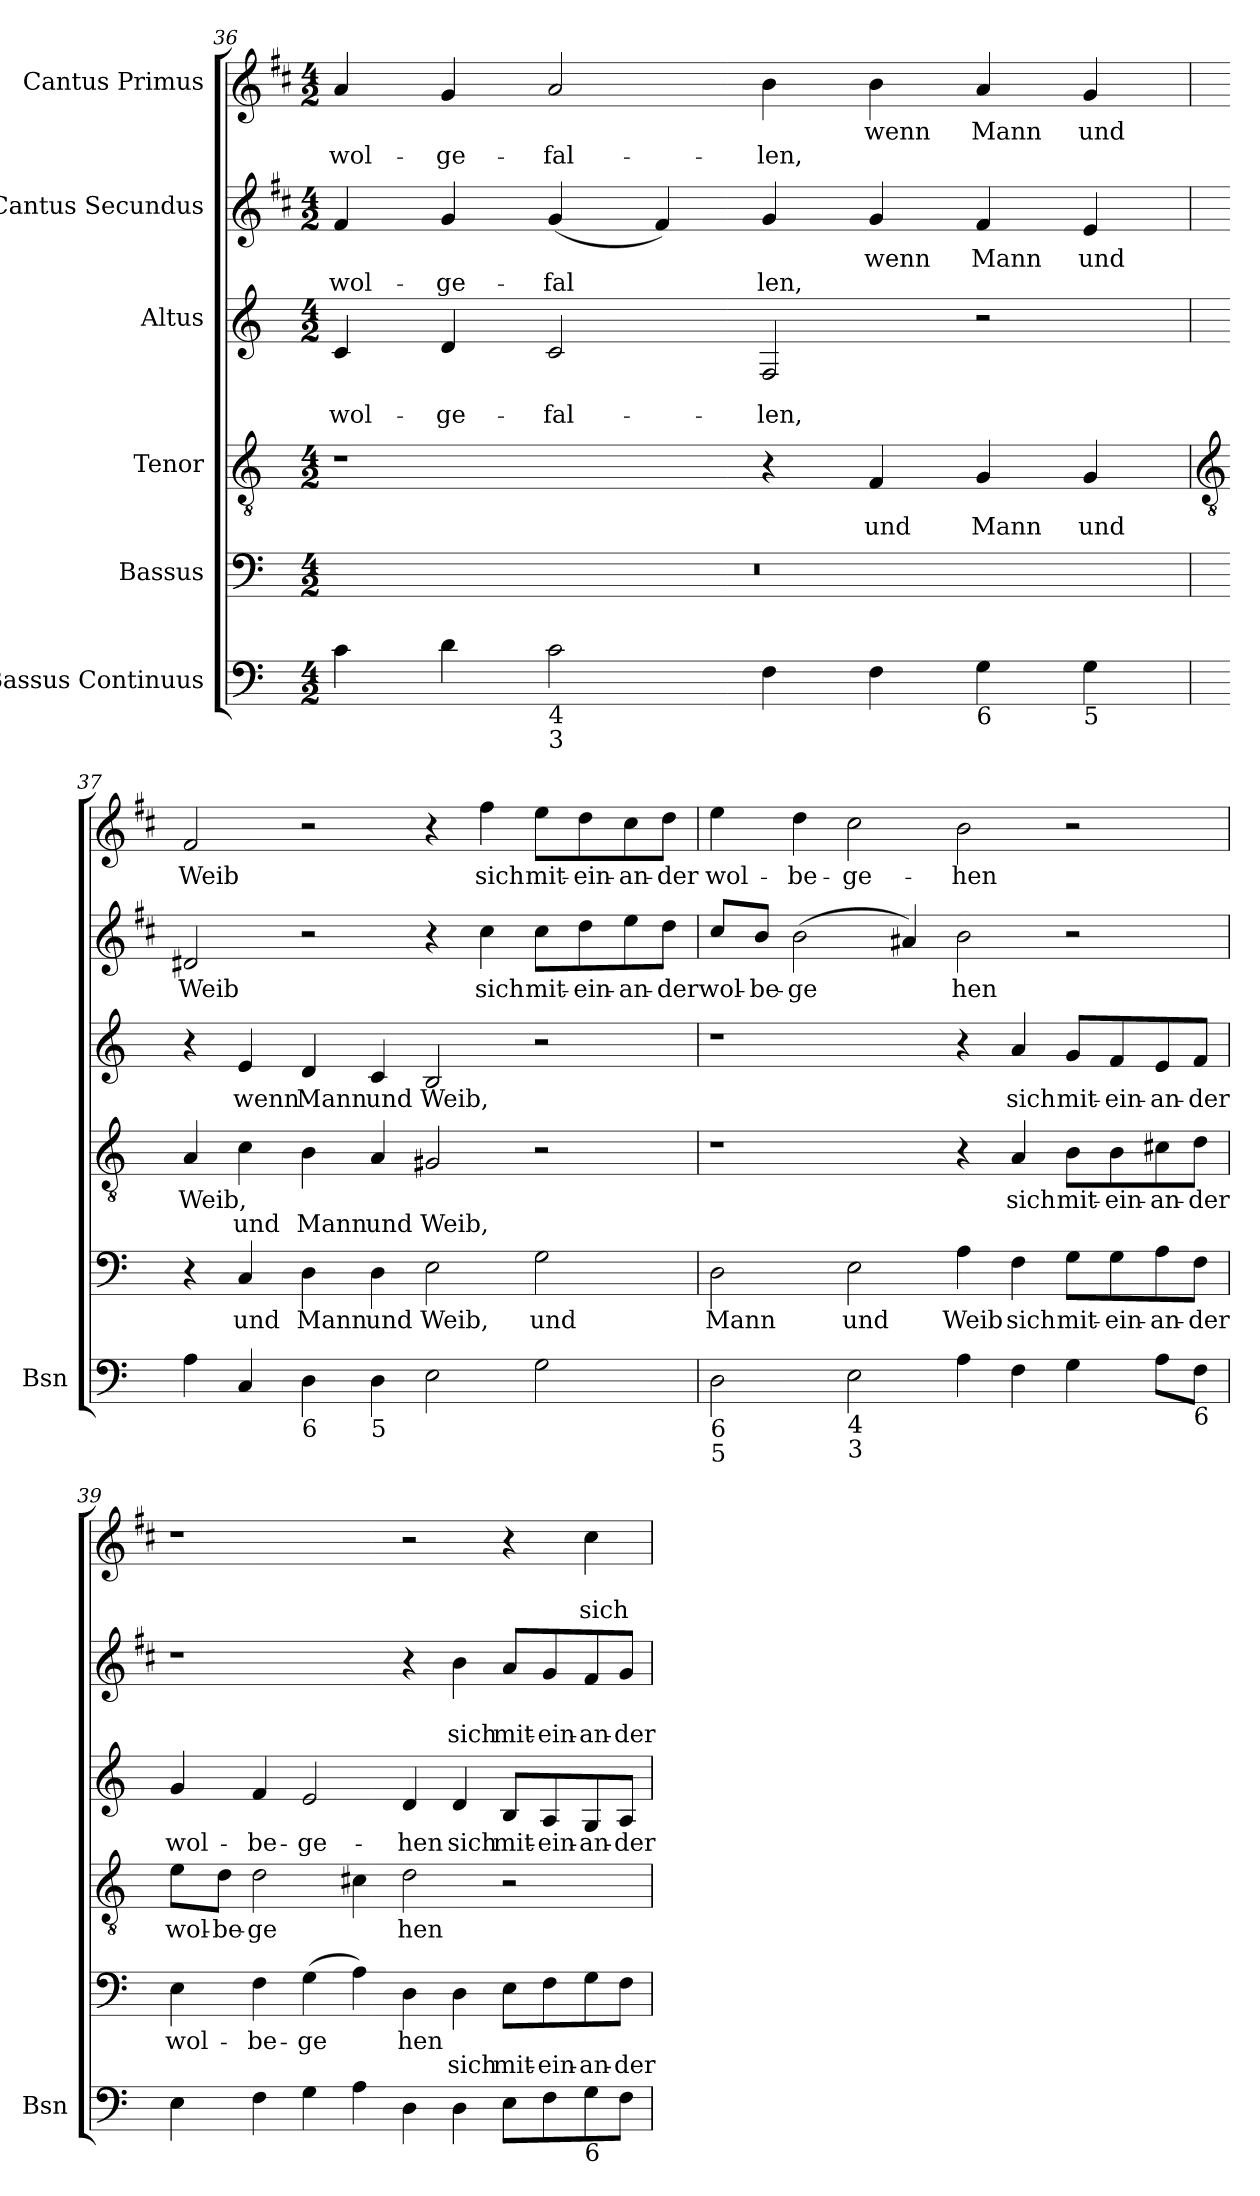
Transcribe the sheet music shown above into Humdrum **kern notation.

**kern	**kern	**text	**text	**kern	**text	**text	**kern	**text	**text	**kern	**text	**text	**kern	**text	**text
*part6	*part5	*part5	*part5	*part4	*part4	*part4	*part3	*part3	*part3	*part2	*part2	*part2	*part1	*part1	*part1
*staff6	*staff5	*staff5	*staff5	*staff4	*staff4	*staff4	*staff3	*staff3	*staff3	*staff2	*staff2	*staff2	*staff1	*staff1	*staff1
*I"Bassus Continuus	*I"Bassus	*	*	*I"Tenor	*	*	*I"Altus	*	*	*I"Cantus Secundus	*	*	*I"Cantus Primus	*	*
*I'Bsn	*	*	*	*	*	*	*	*	*	*	*	*	*	*	*
*clefF4	*clefF4	*	*	*clefGv2	*	*	*clefG2	*	*	*clefG2	*	*	*clefG2	*	*
*	*	*	*	*	*	*	*	*	*	*ITrd1c2	*	*	*ITrd1c2	*	*
*k[]	*k[]	*	*	*k[]	*	*	*k[]	*	*	*k[]	*	*	*k[]	*	*
*C:	*C:	*	*	*C:	*	*	*C:	*	*	*C:	*	*	*C:	*	*
*M4/2	*M4/2	*	*	*M4/2	*	*	*M4/2	*	*	*M4/2	*	*	*M4/2	*	*
=36	=36	=36	=36	=36	=36	=36	=36	=36	=36	=36	=36	=36	=36	=36	=36
!	!	!	!	!	!	!	!	!	!LO:LY:b	!	!	!LO:LY:b	!	!	!LO:LY:b
4c	0r	.	.	1r	.	.	4c	.	wol-	4e	.	wol-	4g	.	wol-
!	!	!	!	!	!	!	!	!	!LO:LY:b	!	!	!LO:LY:b	!	!	!LO:LY:b
4d	.	.	.	.	.	.	4d	.	-ge-	4f	.	-ge-	4f	.	-ge-
!LO:TX:b:t=4	!	!	!	!	!	!	!	!	!	!	!	!	!	!	!
!LO:TX:b:t=3	!	!	!	!	!	!	!	!	!	!	!	!	!	!	!
!	!	!	!	!	!	!	!	!	!LO:LY:b	!	!	!LO:LY:b	!	!	!LO:LY:b
2c	.	.	.	.	.	.	2c	.	-fal-	(<4f	.	-fal	2g	.	-fal-
!	!	!	!	!	!	!	!	!	!	!	!	!LO:LY:b	!	!	!
.	.	.	.	.	.	.	.	.	.	4e)	.	-	.	.	.
!	!	!	!	!	!	!	!	!	!LO:LY:b	!	!	!LO:LY:b	!	!	!LO:LY:b
4F	.	.	.	4r	.	.	2F	.	-len,	4f	.	len,	4a	.	-len,
!	!	!	!	!	!LO:LY:b	!	!	!	!	!	!LO:LY:b	!	!	!LO:LY:b	!
4F	.	.	.	4F	und	.	.	.	.	4f	wenn	.	4a	wenn	.
!LO:TX:b:t=6	!	!	!	!	!	!	!	!	!	!	!	!	!	!	!
!	!	!	!	!	!LO:LY:b	!	!	!	!	!	!LO:LY:b	!	!	!LO:LY:b	!
4G	.	.	.	4G	Mann	.	2r	.	.	4e	Mann	.	4g	Mann	.
!LO:TX:b:t=5	!	!	!	!	!	!	!	!	!	!	!	!	!	!	!
!	!	!	!	!	!LO:LY:b	!	!	!	!	!	!LO:LY:b	!	!	!LO:LY:b	!
4G	.	.	.	4G	und	.	.	.	.	4d	und	.	4f	und	.
!!LO:LB:g=z
=37	=37	=37	=37	=37	=37	=37	=37	=37	=37	=37	=37	=37	=37	=37	=37
*	*	*	*	*clefGv2	*	*	*	*	*	*	*	*	*	*	*
!	!	!	!	!	!LO:LY:b	!	!	!	!	!	!LO:LY:b	!	!	!LO:LY:b	!
4A	4r	.	.	4A	Weib,	.	4r	.	.	2c#X	Weib	.	2e	Weib	.
!	!	!LO:LY:b	!	!	!	!LO:LY:b	!	!LO:LY:b	!	!	!	!	!	!	!
4C	4C	und	.	4c	.	und	4e	wenn	.	.	.	.	.	.	.
!LO:TX:b:t=6	!	!	!	!	!	!	!	!	!	!	!	!	!	!	!
!	!	!LO:LY:b	!	!	!	!LO:LY:b	!	!LO:LY:b	!	!	!	!	!	!	!
4D	4D	Mann	.	4B	.	Mann	4d	Mann	.	2r	.	.	2r	.	.
!LO:TX:b:t=5	!	!	!	!	!	!	!	!	!	!	!	!	!	!	!
!	!	!LO:LY:b	!	!	!	!LO:LY:b	!	!LO:LY:b	!	!	!	!	!	!	!
4D	4D	und	.	4A	.	und	4c	und	.	.	.	.	.	.	.
!	!	!LO:LY:b	!	!	!	!LO:LY:b	!	!LO:LY:b	!	!	!	!	!	!	!
2E	2E	Weib,	.	2G#X	.	Weib,	2B	Weib,	.	4r	.	.	4r	.	.
!	!	!	!	!	!	!	!	!	!	!	!LO:LY:b	!	!	!LO:LY:b	!
.	.	.	.	.	.	.	.	.	.	4b	sich	.	4ee	sich	.
!	!	!LO:LY:b	!	!	!	!	!	!	!	!	!LO:LY:b	!	!	!LO:LY:b	!
2G	2G	und	.	2r	.	.	2r	.	.	8b\L	mit-	.	8dd\L	mit-	.
!	!	!	!	!	!	!	!	!	!	!	!LO:LY:b	!	!	!LO:LY:b	!
.	.	.	.	.	.	.	.	.	.	8cc\	-ein-	.	8cc\	-ein-	.
!	!	!	!	!	!	!	!	!	!	!	!LO:LY:b	!	!	!LO:LY:b	!
.	.	.	.	.	.	.	.	.	.	8dd\	-an-	.	8b\	-an-	.
!	!	!	!	!	!	!	!	!	!	!	!LO:LY:b	!	!	!LO:LY:b	!
.	.	.	.	.	.	.	.	.	.	8cc\J	-der	.	8cc\J	-der	.
=38	=38	=38	=38	=38	=38	=38	=38	=38	=38	=38	=38	=38	=38	=38	=38
!LO:TX:b:t=6	!	!	!	!	!	!	!	!	!	!	!	!	!	!	!
!LO:TX:b:t=5	!	!	!	!	!	!	!	!	!	!	!	!	!	!	!
!	!	!LO:LY:b	!	!	!	!	!	!	!	!	!LO:LY:b	!	!	!LO:LY:b	!
2D	2D	Mann	.	1r	.	.	1r	.	.	8b/L	wol-	.	4dd	wol-	.
!	!	!	!	!	!	!	!	!	!	!	!LO:LY:b	!	!	!	!
.	.	.	.	.	.	.	.	.	.	8a/J	-be-	.	.	.	.
!	!	!	!	!	!	!	!	!	!	!	!LO:LY:b	!	!	!LO:LY:b	!
.	.	.	.	.	.	.	.	.	.	(<2a	-ge	.	4cc	-be-	.
!LO:TX:b:t=4	!	!	!	!	!	!	!	!	!	!	!	!	!	!	!
!LO:TX:b:t=3	!	!	!	!	!	!	!	!	!	!	!	!	!	!	!
!	!	!LO:LY:b	!	!	!	!	!	!	!	!	!	!	!	!LO:LY:b	!
2E	2E	und	.	.	.	.	.	.	.	.	.	.	2b	-ge-	.
!	!	!	!	!	!	!	!	!	!	!	!LO:LY:b	!	!	!	!
.	.	.	.	.	.	.	.	.	.	4g#X)	-	.	.	.	.
!	!	!LO:LY:b	!	!	!	!	!	!	!	!	!LO:LY:b	!	!	!LO:LY:b	!
4A	4A	Weib	.	4r	.	.	4r	.	.	2a	hen	.	2a	-hen	.
!	!	!LO:LY:b	!	!	!LO:LY:b	!	!	!LO:LY:b	!	!	!	!	!	!	!
4F	4F	sich	.	4A	sich	.	4a	sich	.	.	.	.	.	.	.
!	!	!LO:LY:b	!	!	!LO:LY:b	!	!	!LO:LY:b	!	!	!	!	!	!	!
4G	8G\L	mit-	.	8B\L	mit-	.	8g/L	mit-	.	2r	.	.	2r	.	.
!	!	!LO:LY:b	!	!	!LO:LY:b	!	!	!LO:LY:b	!	!	!	!	!	!	!
.	8G\	-ein-	.	8B\	-ein-	.	8f/	-ein-	.	.	.	.	.	.	.
!	!	!LO:LY:b	!	!	!LO:LY:b	!	!	!LO:LY:b	!	!	!	!	!	!	!
8AL	8A\	-an-	.	8c#X\	-an-	.	8e/	-an-	.	.	.	.	.	.	.
!LO:TX:b:t=6	!	!	!	!	!	!	!	!	!	!	!	!	!	!	!
!	!	!LO:LY:b	!	!	!LO:LY:b	!	!	!LO:LY:b	!	!	!	!	!	!	!
8FJ	8F\J	-der	.	8d\J	-der	.	8f/J	-der	.	.	.	.	.	.	.
=39	=39	=39	=39	=39	=39	=39	=39	=39	=39	=39	=39	=39	=39	=39	=39
!	!	!LO:LY:b	!	!	!LO:LY:b	!	!	!LO:LY:b	!	!	!	!	!	!	!
4E	4E	wol-	.	8e\L	wol-	.	4g	wol-	.	1r	.	.	1r	.	.
!	!	!	!	!	!LO:LY:b	!	!	!	!	!	!	!	!	!	!
.	.	.	.	8d\J	-be-	.	.	.	.	.	.	.	.	.	.
!	!	!LO:LY:b	!	!	!LO:LY:b	!	!	!LO:LY:b	!	!	!	!	!	!	!
4F	4F	-be-	.	2d	-ge	.	4f	-be-	.	.	.	.	.	.	.
!	!	!LO:LY:b	!	!	!	!	!	!LO:LY:b	!	!	!	!	!	!	!
4G	(>4G	-ge	.	.	.	.	2e	-ge-	.	.	.	.	.	.	.
!	!	!LO:LY:b	!	!	!LO:LY:b	!	!	!	!	!	!	!	!	!	!
4A	4A)	-	.	4c#X	-	.	.	.	.	.	.	.	.	.	.
!	!	!LO:LY:b	!	!	!LO:LY:b	!	!	!LO:LY:b	!	!	!	!	!	!	!
4D	4D	hen	.	2d	hen	.	4d	-hen	.	4r	.	.	2r	.	.
!	!	!	!LO:LY:b	!	!	!	!	!LO:LY:b	!	!	!	!LO:LY:b	!	!	!
4D	4D	.	sich	.	.	.	4d	sich	.	4a	.	sich	.	.	.
!	!	!	!LO:LY:b	!	!	!	!	!LO:LY:b	!	!	!	!LO:LY:b	!	!	!
8EL	8E\L	.	mit-	2r	.	.	8B/L	mit-	.	8g/L	.	mit-	4r	.	.
!	!	!	!LO:LY:b	!	!	!	!	!LO:LY:b	!	!	!	!LO:LY:b	!	!	!
8F	8F\	.	-ein-	.	.	.	8A/	-ein-	.	8f/	.	-ein-	.	.	.
!LO:TX:b:t=6	!	!	!	!	!	!	!	!	!	!	!	!	!	!	!
!	!	!	!LO:LY:b	!	!	!	!	!LO:LY:b	!	!	!	!LO:LY:b	!	!	!LO:LY:b
8G	8G\	.	-an-	.	.	.	8G/	-an-	.	8e/	.	-an-	4b	.	sich
!	!	!	!LO:LY:b	!	!	!	!	!LO:LY:b	!	!	!	!LO:LY:b	!	!	!
8FJ	8F\J	.	-der	.	.	.	8A/J	-der	.	8f/J	.	-der	.	.	.
=	=	=	=	=	=	=	=	=	=	=	=	=	=	=	=
*-	*-	*-	*-	*-	*-	*-	*-	*-	*-	*-	*-	*-	*-	*-	*-
